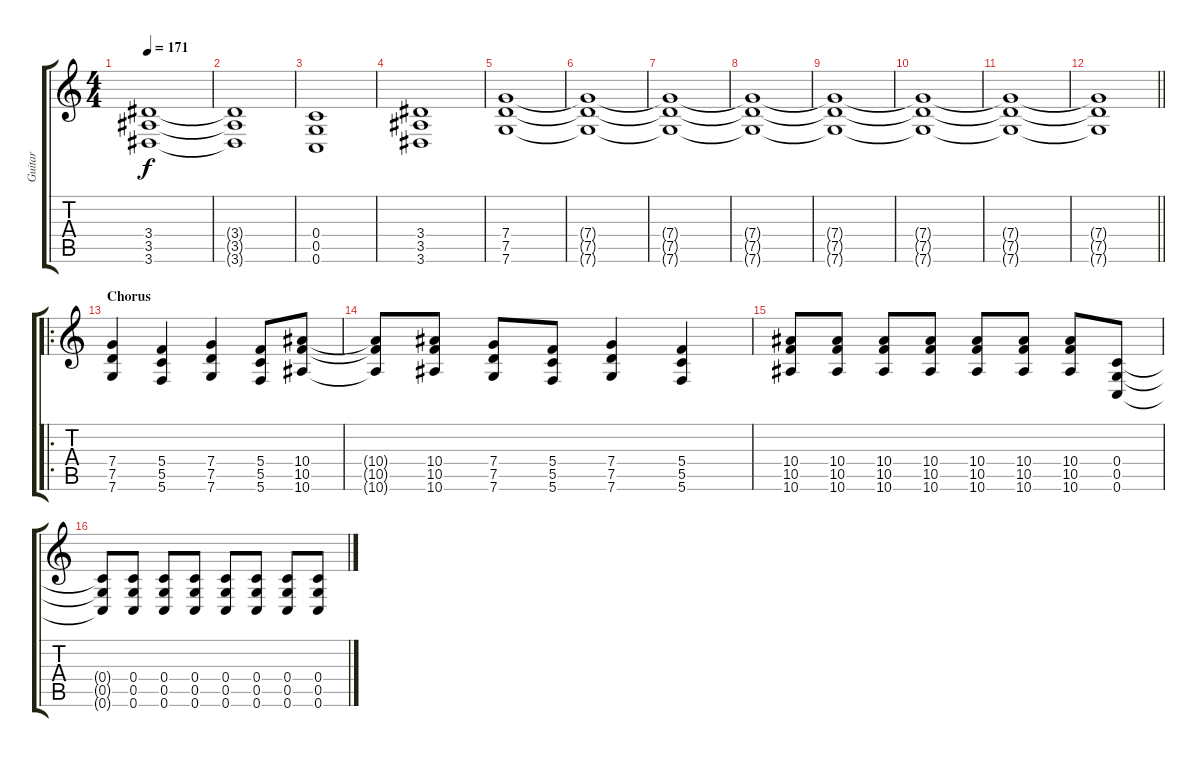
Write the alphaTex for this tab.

\track ("Guitar" "Guitar") {instrument distortionguitar}
\staff {score tabs}
\tuning (D4 A3 F3 C3 G2 C2) {hide}
\ts (4 4)
\tempo 171
\clef g2
\ks c
(3.4 3.5 3.6).1{dy f} |
(3.4{t} 3.5{t} 3.6{t}).1 |
(0.4 0.5 0.6).1 |
(3.4 3.5 3.6).1 |
(7.4 7.5 7.6).1 |
(7.4{t} 7.5{t} 7.6{t}).1 |
(7.4{t} 7.5{t} 7.6{t}).1 |
(7.4{t} 7.5{t} 7.6{t}).1 |
(7.4{t} 7.5{t} 7.6{t}).1 |
(7.4{t} 7.5{t} 7.6{t}).1 |
(7.4{t} 7.5{t} 7.6{t}).1 |
\barLineRight lightlight
(7.4{t} 7.5{t} 7.6{t}).1 |
\ro
\section ("" "Chorus")
(7.4 7.5 7.6).4 (5.4 5.5 5.6).4 (7.4 7.5 7.6).4 (5.4 5.5 5.6).8 (10.4 10.5 10.6).8 |
(10.4{t} 10.5{t} 10.6{t}).8 (10.4 10.5 10.6).8 (7.4 7.5 7.6).8 (5.4 5.5 5.6).8 (7.4 7.5 7.6).4 (5.4 5.5 5.6).4 |
(10.4 10.5 10.6).8 (10.4 10.5 10.6).8 (10.4 10.5 10.6).8 (10.4 10.5 10.6).8 (10.4 10.5 10.6).8 (10.4 10.5 10.6).8 (10.4 10.5 10.6).8 (0.4 0.5 0.6).8 |
(0.4{t} 0.5{t} 0.6{t}).8 (0.4 0.5 0.6).8 (0.4 0.5 0.6).8 (0.4 0.5 0.6).8 (0.4 0.5 0.6).8 (0.4 0.5 0.6).8 (0.4 0.5 0.6).8 (0.4 0.5 0.6).8
